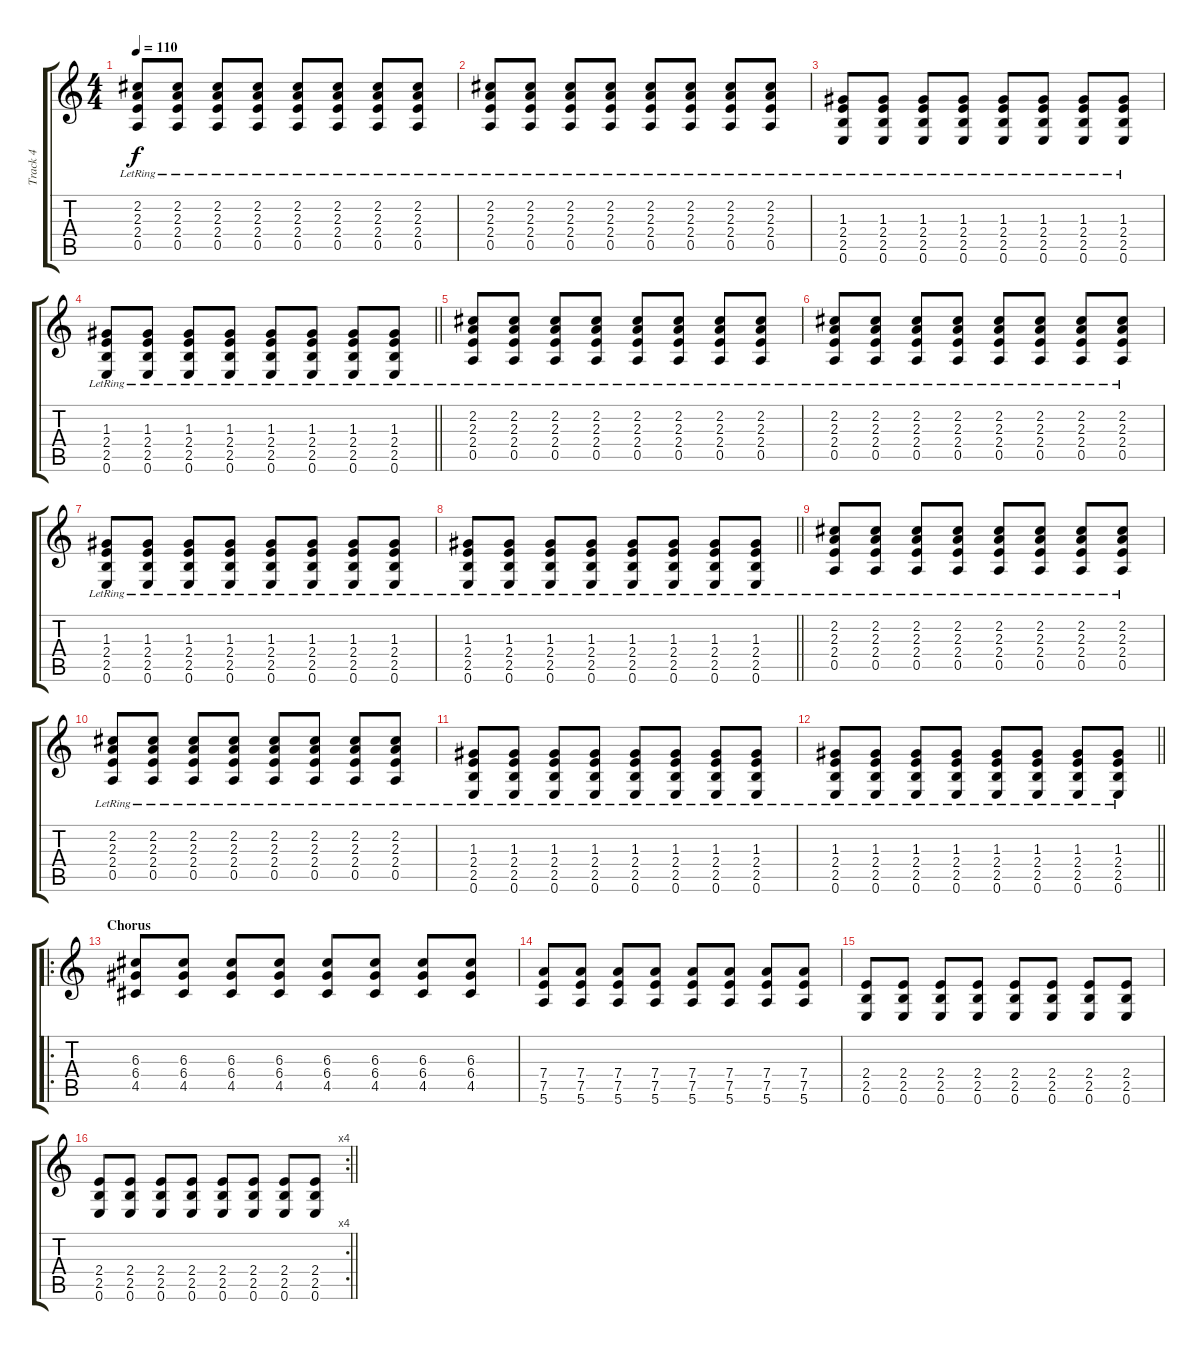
\track ("Track 4" "Track 4") {instrument acousticguitarsteel}
\staff {score tabs}
\tuning (E4 B3 G3 D3 A2 E2) {hide}
\ts (4 4)
\tempo 110
\clef g2
\ks c
(2.2{lr} 2.3{lr} 2.4{lr} 0.5{lr}).8{dy f} (2.2{lr} 2.3{lr} 2.4{lr} 0.5{lr}).8 (2.2{lr} 2.3{lr} 2.4{lr} 0.5{lr}).8 (2.2{lr} 2.3{lr} 2.4{lr} 0.5{lr}).8 (2.2{lr} 2.3{lr} 2.4{lr} 0.5{lr}).8 (2.2{lr} 2.3{lr} 2.4{lr} 0.5{lr}).8 (2.2{lr} 2.3{lr} 2.4{lr} 0.5{lr}).8 (2.2{lr} 2.3{lr} 2.4{lr} 0.5{lr}).8 |
(2.2{lr} 2.3{lr} 2.4{lr} 0.5{lr}).8 (2.2{lr} 2.3{lr} 2.4{lr} 0.5{lr}).8 (2.2{lr} 2.3{lr} 2.4{lr} 0.5{lr}).8 (2.2{lr} 2.3{lr} 2.4{lr} 0.5{lr}).8 (2.2{lr} 2.3{lr} 2.4{lr} 0.5{lr}).8 (2.2{lr} 2.3{lr} 2.4{lr} 0.5{lr}).8 (2.2{lr} 2.3{lr} 2.4{lr} 0.5{lr}).8 (2.2{lr} 2.3{lr} 2.4{lr} 0.5{lr}).8 |
(1.3{lr} 2.4{lr} 2.5{lr} 0.6{lr}).8 (1.3{lr} 2.4{lr} 2.5{lr} 0.6{lr}).8 (1.3{lr} 2.4{lr} 2.5{lr} 0.6{lr}).8 (1.3{lr} 2.4{lr} 2.5{lr} 0.6{lr}).8 (1.3{lr} 2.4{lr} 2.5{lr} 0.6{lr}).8 (1.3{lr} 2.4{lr} 2.5{lr} 0.6{lr}).8 (1.3{lr} 2.4{lr} 2.5{lr} 0.6{lr}).8 (1.3{lr} 2.4{lr} 2.5{lr} 0.6{lr}).8 |
\barLineRight lightlight
(1.3{lr} 2.4{lr} 2.5{lr} 0.6{lr}).8 (1.3{lr} 2.4{lr} 2.5{lr} 0.6{lr}).8 (1.3{lr} 2.4{lr} 2.5{lr} 0.6{lr}).8 (1.3{lr} 2.4{lr} 2.5{lr} 0.6{lr}).8 (1.3{lr} 2.4{lr} 2.5{lr} 0.6{lr}).8 (1.3{lr} 2.4{lr} 2.5{lr} 0.6{lr}).8 (1.3{lr} 2.4{lr} 2.5{lr} 0.6{lr}).8 (1.3{lr} 2.4{lr} 2.5{lr} 0.6{lr}).8 |
(2.2{lr} 2.3{lr} 2.4{lr} 0.5{lr}).8 (2.2{lr} 2.3{lr} 2.4{lr} 0.5{lr}).8 (2.2{lr} 2.3{lr} 2.4{lr} 0.5{lr}).8 (2.2{lr} 2.3{lr} 2.4{lr} 0.5{lr}).8 (2.2{lr} 2.3{lr} 2.4{lr} 0.5{lr}).8 (2.2{lr} 2.3{lr} 2.4{lr} 0.5{lr}).8 (2.2{lr} 2.3{lr} 2.4{lr} 0.5{lr}).8 (2.2{lr} 2.3{lr} 2.4{lr} 0.5{lr}).8 |
(2.2{lr} 2.3{lr} 2.4{lr} 0.5{lr}).8 (2.2{lr} 2.3{lr} 2.4{lr} 0.5{lr}).8 (2.2{lr} 2.3{lr} 2.4{lr} 0.5{lr}).8 (2.2{lr} 2.3{lr} 2.4{lr} 0.5{lr}).8 (2.2{lr} 2.3{lr} 2.4{lr} 0.5{lr}).8 (2.2{lr} 2.3{lr} 2.4{lr} 0.5{lr}).8 (2.2{lr} 2.3{lr} 2.4{lr} 0.5{lr}).8 (2.2{lr} 2.3{lr} 2.4{lr} 0.5{lr}).8 |
(1.3{lr} 2.4{lr} 2.5{lr} 0.6{lr}).8 (1.3{lr} 2.4{lr} 2.5{lr} 0.6{lr}).8 (1.3{lr} 2.4{lr} 2.5{lr} 0.6{lr}).8 (1.3{lr} 2.4{lr} 2.5{lr} 0.6{lr}).8 (1.3{lr} 2.4{lr} 2.5{lr} 0.6{lr}).8 (1.3{lr} 2.4{lr} 2.5{lr} 0.6{lr}).8 (1.3{lr} 2.4{lr} 2.5{lr} 0.6{lr}).8 (1.3{lr} 2.4{lr} 2.5{lr} 0.6{lr}).8 |
\barLineRight lightlight
(1.3{lr} 2.4{lr} 2.5{lr} 0.6{lr}).8 (1.3{lr} 2.4{lr} 2.5{lr} 0.6{lr}).8 (1.3{lr} 2.4{lr} 2.5{lr} 0.6{lr}).8 (1.3{lr} 2.4{lr} 2.5{lr} 0.6{lr}).8 (1.3{lr} 2.4{lr} 2.5{lr} 0.6{lr}).8 (1.3{lr} 2.4{lr} 2.5{lr} 0.6{lr}).8 (1.3{lr} 2.4{lr} 2.5{lr} 0.6{lr}).8 (1.3{lr} 2.4{lr} 2.5{lr} 0.6{lr}).8 |
(2.2{lr} 2.3{lr} 2.4{lr} 0.5{lr}).8 (2.2{lr} 2.3{lr} 2.4{lr} 0.5{lr}).8 (2.2{lr} 2.3{lr} 2.4{lr} 0.5{lr}).8 (2.2{lr} 2.3{lr} 2.4{lr} 0.5{lr}).8 (2.2{lr} 2.3{lr} 2.4{lr} 0.5{lr}).8 (2.2{lr} 2.3{lr} 2.4{lr} 0.5{lr}).8 (2.2{lr} 2.3{lr} 2.4{lr} 0.5{lr}).8 (2.2{lr} 2.3{lr} 2.4{lr} 0.5{lr}).8 |
(2.2{lr} 2.3{lr} 2.4{lr} 0.5{lr}).8 (2.2{lr} 2.3{lr} 2.4{lr} 0.5{lr}).8 (2.2{lr} 2.3{lr} 2.4{lr} 0.5{lr}).8 (2.2{lr} 2.3{lr} 2.4{lr} 0.5{lr}).8 (2.2{lr} 2.3{lr} 2.4{lr} 0.5{lr}).8 (2.2{lr} 2.3{lr} 2.4{lr} 0.5{lr}).8 (2.2{lr} 2.3{lr} 2.4{lr} 0.5{lr}).8 (2.2{lr} 2.3{lr} 2.4{lr} 0.5{lr}).8 |
(1.3{lr} 2.4{lr} 2.5{lr} 0.6{lr}).8 (1.3{lr} 2.4{lr} 2.5{lr} 0.6{lr}).8 (1.3{lr} 2.4{lr} 2.5{lr} 0.6{lr}).8 (1.3{lr} 2.4{lr} 2.5{lr} 0.6{lr}).8 (1.3{lr} 2.4{lr} 2.5{lr} 0.6{lr}).8 (1.3{lr} 2.4{lr} 2.5{lr} 0.6{lr}).8 (1.3{lr} 2.4{lr} 2.5{lr} 0.6{lr}).8 (1.3{lr} 2.4{lr} 2.5{lr} 0.6{lr}).8 |
\barLineRight lightlight
(1.3{lr} 2.4{lr} 2.5{lr} 0.6{lr}).8 (1.3{lr} 2.4{lr} 2.5{lr} 0.6{lr}).8 (1.3{lr} 2.4{lr} 2.5{lr} 0.6{lr}).8 (1.3{lr} 2.4{lr} 2.5{lr} 0.6{lr}).8 (1.3{lr} 2.4{lr} 2.5{lr} 0.6{lr}).8 (1.3{lr} 2.4{lr} 2.5{lr} 0.6{lr}).8 (1.3{lr} 2.4{lr} 2.5{lr} 0.6{lr}).8 (1.3{lr} 2.4{lr} 2.5{lr} 0.6{lr}).8 |
\ro
\section ("" "Chorus")
(6.3 6.4 4.5).8 (6.3 6.4 4.5).8 (6.3 6.4 4.5).8 (6.3 6.4 4.5).8 (6.3 6.4 4.5).8 (6.3 6.4 4.5).8 (6.3 6.4 4.5).8 (6.3 6.4 4.5).8 |
(7.4 7.5 5.6).8 (7.4 7.5 5.6).8 (7.4 7.5 5.6).8 (7.4 7.5 5.6).8 (7.4 7.5 5.6).8 (7.4 7.5 5.6).8 (7.4 7.5 5.6).8 (7.4 7.5 5.6).8 |
(2.4 2.5 0.6).8 (2.4 2.5 0.6).8 (2.4 2.5 0.6).8 (2.4 2.5 0.6).8 (2.4 2.5 0.6).8 (2.4 2.5 0.6).8 (2.4 2.5 0.6).8 (2.4 2.5 0.6).8 |
\rc 4
\barLineRight lightlight
(2.4 2.5 0.6).8 (2.4 2.5 0.6).8 (2.4 2.5 0.6).8 (2.4 2.5 0.6).8 (2.4 2.5 0.6).8 (2.4 2.5 0.6).8 (2.4 2.5 0.6).8 (2.4 2.5 0.6).8
